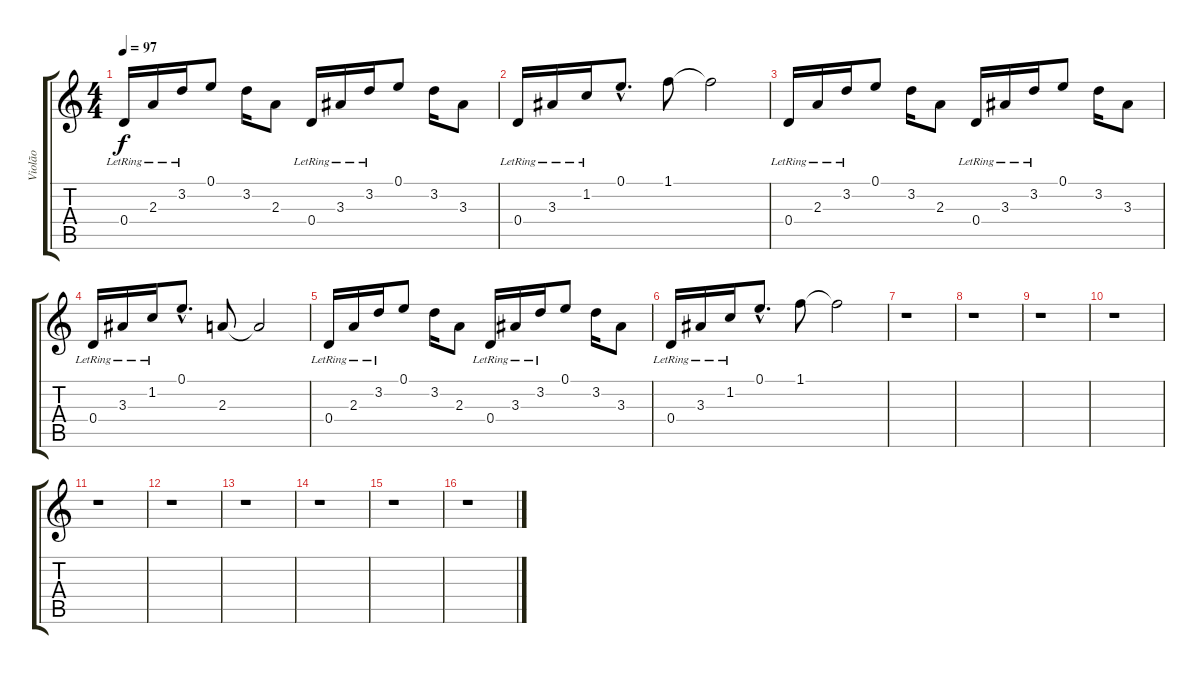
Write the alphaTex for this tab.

\track ("Violão" "Violão") {instrument acousticguitarsteel}
\staff {score tabs}
\tuning (E4 B3 G3 D3 A2 E2) {hide}
\ts (4 4)
\tempo 97
\clef g2
\ks c
0.4{lr}.16{dy f} 2.3{lr}.16 3.2{lr}.16 0.1.8 3.2.16 2.3.8 0.4{lr}.16 3.3{lr}.16 3.2{lr}.16 0.1.8 3.2.16 3.3.8 |
0.4{lr}.16 3.3{lr}.16 1.2{lr}.16 0.1{hac}.8{d} 1.1.8 1.1{t}.2 |
0.4{lr}.16 2.3{lr}.16 3.2{lr}.16 0.1.8 3.2.16 2.3.8 0.4{lr}.16 3.3{lr}.16 3.2{lr}.16 0.1.8 3.2.16 3.3.8 |
0.4{lr}.16 3.3{lr}.16 1.2{lr}.16 0.1{hac}.8{d} 2.3.8 2.3{t}.2 |
0.4{lr}.16 2.3{lr}.16 3.2{lr}.16 0.1.8 3.2.16 2.3.8 0.4{lr}.16 3.3{lr}.16 3.2{lr}.16 0.1.8 3.2.16 3.3.8 |
0.4{lr}.16 3.3{lr}.16 1.2{lr}.16 0.1{hac}.8{d} 1.1.8 1.1{t}.2 |
r.1 |
r.1 |
r.1 |
r.1 |
r.1 |
r.1 |
r.1 |
r.1 |
r.1 |
r.1
